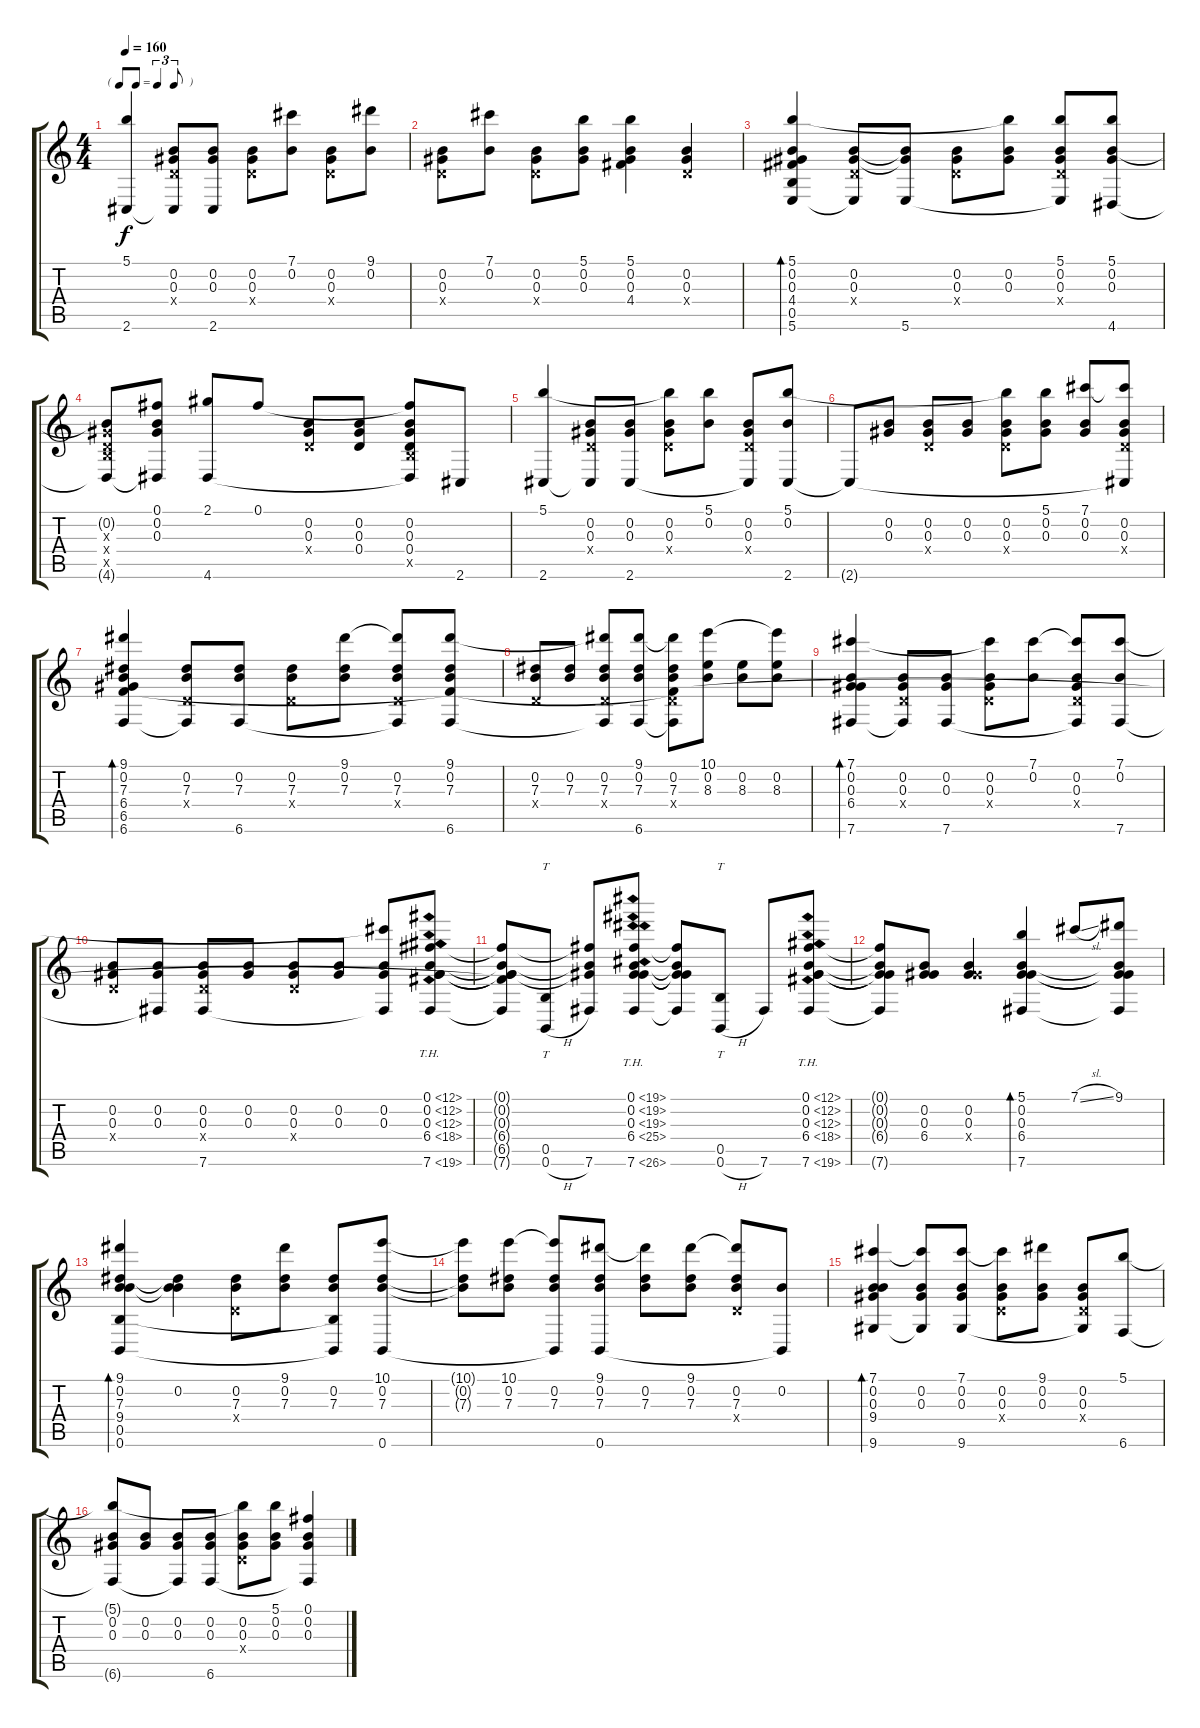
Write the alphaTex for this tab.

\track "" {instrument acousticguitarsteel}
\staff {score tabs}
\tuning (Gb4 B3 Ab3 D3 B2 B1) {hide}
\ts (4 4)
\tf triplet8th
\tempo 160
\clef g2
\ks c
(5.1 2.6).4{dy f} (0.2 0.3 0.4{x} 2.6{t}).8 (0.2 0.3 2.6).8 (0.2 0.3 0.4{x}).8 (7.1 0.2).8 (0.2 0.3 0.4{x}).8 (9.1 0.2).8 |
(0.2 0.3 0.4{x}).8 (7.1 0.2).8 (0.2 0.3 0.4{x}).8 (5.1 0.2 0.3).8 (5.1 0.2 0.3 4.4).4 (0.2 0.3 0.4{x}).4 |
(5.1 0.2 0.3 4.4 0.5 5.6).4{bd 60} (0.2 0.3 0.4{x} 5.6{t}).8 (0.2{t} 0.3{t} 5.6).8 (0.2 0.3 0.4{x}).8 (5.1{t} 0.2 0.3).8 (5.1 0.2 0.3 0.4{x} 5.6{t}).8 (5.1 0.2 0.3 4.6).8 |
(0.2{t} 0.3{x} 0.4{x} 0.5{x} 4.6{t}).8 (0.1 0.2 0.3 4.6{t}).8 (2.1 4.6).8 0.1.8 (0.2 0.3 0.4{x}).8 (0.2 0.3 0.4).8 (0.1{t} 0.2 0.3 0.4 0.5{x} 4.6{t}).8 2.6.8 |
(5.1 2.6).4 (0.2 0.3 0.4{x} 2.6{t}).8 (0.2 0.3 2.6).8 (5.1{t} 0.2 0.3 0.4{x}).8 (5.1 0.2).8 (0.2 0.3 0.4{x} 2.6{t}).8 (5.1 0.2 2.6).8 |
2.6{t}.8 (0.2 0.3).8 (0.2 0.3 0.4{x}).8 (0.2 0.3).8 (5.1{t} 0.2 0.3 0.4{x}).8 (5.1 0.2 0.3).8 (7.1 0.2 0.3).8 (7.1{t} 0.2 0.3 0.4{x} 2.6{t}).8 |
(9.1 0.2 7.3 6.4 6.5 6.6).4{bd 30} (0.2 7.3 0.4{x} 6.6{t}).8 (0.2 7.3 6.6).8 (0.2 7.3 0.4{x}).8 (9.1 0.2 7.3).8 (9.1{t} 0.2 7.3 0.4{x} 6.6{t}).8 (9.1 0.2 7.3 6.5{t} 6.6).8 |
(0.2 7.3 0.4{x}).8 (0.2 7.3).8 (9.1{t} 0.2 7.3 0.4{x} 6.6{t}).8 (9.1 0.2 7.3 6.6).8 (9.1{t} 0.2 7.3 0.4{x} 6.5{t} 6.6{t}).8 (10.1 0.2 8.3).8 (0.2 8.3).8 (10.1{t} 0.2 8.3).8 |
(7.1 0.2 0.3 6.4 7.6).4{bd 30} (0.2 0.3 0.4{x} 7.6{t}).8 (0.2 0.3 7.6).8 (7.1{t} 0.2 0.3 0.4{x}).8 (7.1 0.2).8 (7.1{t} 0.2 0.3 0.4{x} 7.6{t}).8 (7.1 0.2 7.6).8 |
(0.2 0.3 0.4{x}).8 (0.2 0.3 7.6{t}).8 (0.2 0.3 0.4{x} 7.6).8 (0.2 0.3).8 (0.2 0.3 0.4{x}).8 (0.2 0.3).8 (7.1{t} 0.2 0.3 7.6{t}).8 (0.1{th 12} 0.2{th 12} 0.3{th 12} 6.4{th 12} 7.6{th 12}).8 |
(0.1{t} 0.2{t} 0.3{t} 6.4{t} 6.5{t} 7.6{t}).8 (0.5 0.6{h}).8{tt} (0.1{t} 0.2{t} 6.4{t} 7.6).8 (0.1{th 19} 0.2{th 19} 0.3{th 19} 6.4{th 19} 7.6{th 19}).8 (0.1{t} 0.2{t} 0.3{t} 6.4{t} 7.6{t}).8 (0.5 0.6{h}).8{tt} 7.6.8 (0.1{th 12} 0.2{th 12} 0.3{th 12} 6.4{th 12} 7.6{th 12}).8 |
(0.1{t} 0.2{t} 0.3{t} 6.4{t} 7.6{t}).8 (0.2 0.3 6.4).8 (0.2 0.3 6.4{x}).4 (5.1 0.2 0.3 6.4 7.6).4{bd 30} 7.1{sl}.8 (9.1 0.2{t} 0.3{t} 6.4{t} 7.6{t}).8 |
(9.1 0.2 7.3 9.4 0.5 0.6).4{bd 30} (0.2 7.3{t} 9.4{t}).4 (0.2 7.3 0.4{x}).8 (9.1 0.2 7.3).8 (0.2 7.3 0.5{t} 0.6{t}).8 (10.1 0.2 7.3 0.6).8 |
(10.1{t} 0.2{t} 7.3{t}).8 (10.1 0.2 7.3).8 (10.1{t} 0.2 7.3 0.6{t}).8 (9.1 0.2 7.3 0.6).8 (9.1{t} 0.2 7.3).8 (9.1 0.2 7.3).8 (9.1{t} 0.2 7.3 0.4{x}).8 (0.2 0.6{t}).8 |
(7.1 0.2 0.3 9.4 9.6).4{bd 60} (7.1{t} 0.2 0.3 9.6{t}).8 (7.1 0.2 0.3 9.6).8 (7.1{t} 0.2 0.3 0.4{x}).8 (9.1 0.2 0.3).8 (0.2 0.3 0.4{x} 9.6{t}).8 (5.1 6.6).8 |
(5.1{t} 0.2 0.3 6.6{t}).8 (0.2 0.3).8 (0.2 0.3 6.6{t}).8 (0.2 0.3 6.6).8 (5.1{t} 0.2 0.3 0.4{x}).8 (5.1 0.2 0.3).8 (0.1 0.2 0.3 6.6{t}).4
